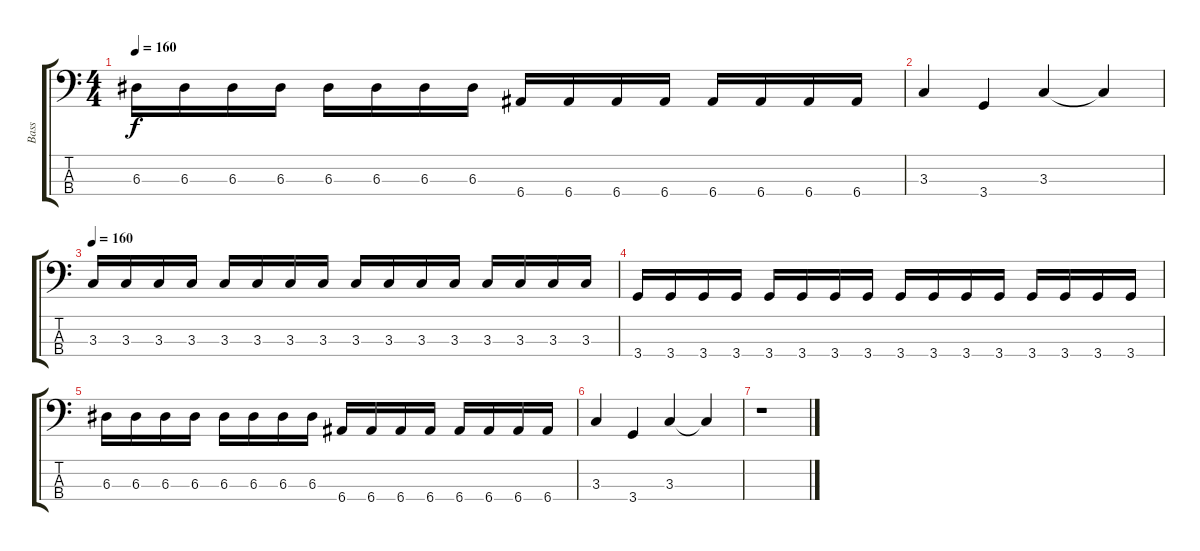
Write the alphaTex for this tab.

\track ("Bass" "Bass") {instrument electricbasspick}
\staff {score tabs}
\tuning (G2 D2 A1 E1) {hide}
\ts (4 4)
\tempo 160
\clef f4
\ks c
6.3.16{dy f} 6.3.16 6.3.16 6.3.16 6.3.16 6.3.16 6.3.16 6.3.16 6.4.16 6.4.16 6.4.16 6.4.16 6.4.16 6.4.16 6.4.16 6.4.16 |
3.3.4 3.4.4 3.3.4 3.3{t}.4 |
\tempo 160
3.3.16 3.3.16 3.3.16 3.3.16 3.3.16 3.3.16 3.3.16 3.3.16 3.3.16 3.3.16 3.3.16 3.3.16 3.3.16 3.3.16 3.3.16 3.3.16 |
3.4.16 3.4.16 3.4.16 3.4.16 3.4.16 3.4.16 3.4.16 3.4.16 3.4.16 3.4.16 3.4.16 3.4.16 3.4.16 3.4.16 3.4.16 3.4.16 |
6.3.16 6.3.16 6.3.16 6.3.16 6.3.16 6.3.16 6.3.16 6.3.16 6.4.16 6.4.16 6.4.16 6.4.16 6.4.16 6.4.16 6.4.16 6.4.16 |
3.3.4 3.4.4 3.3.4 3.3{t}.4 |
r.1
